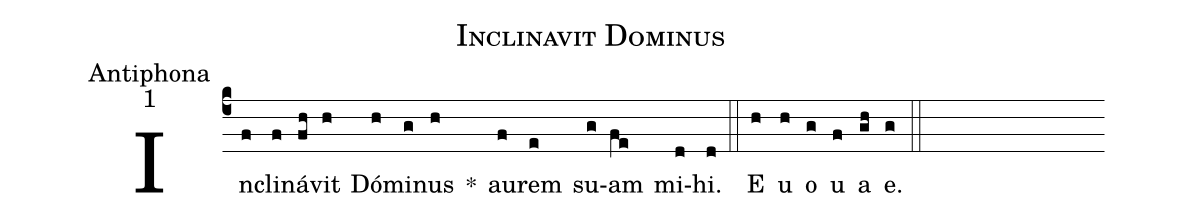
name:Inclinavit Dominus;
office-part:Antiphona;
mode:1;
%%
(c4)In(f)cli(f)ná(fh)vit(h) Dó(h)mi(g)nus(h) <sp>*</sp>() au(f)rem(e) su(g)am(fe) mi(d)hi.(d) (::)
<eu>E(h) u(h) o(g) u(f) a(gh) e.(g) </eu>(::)
